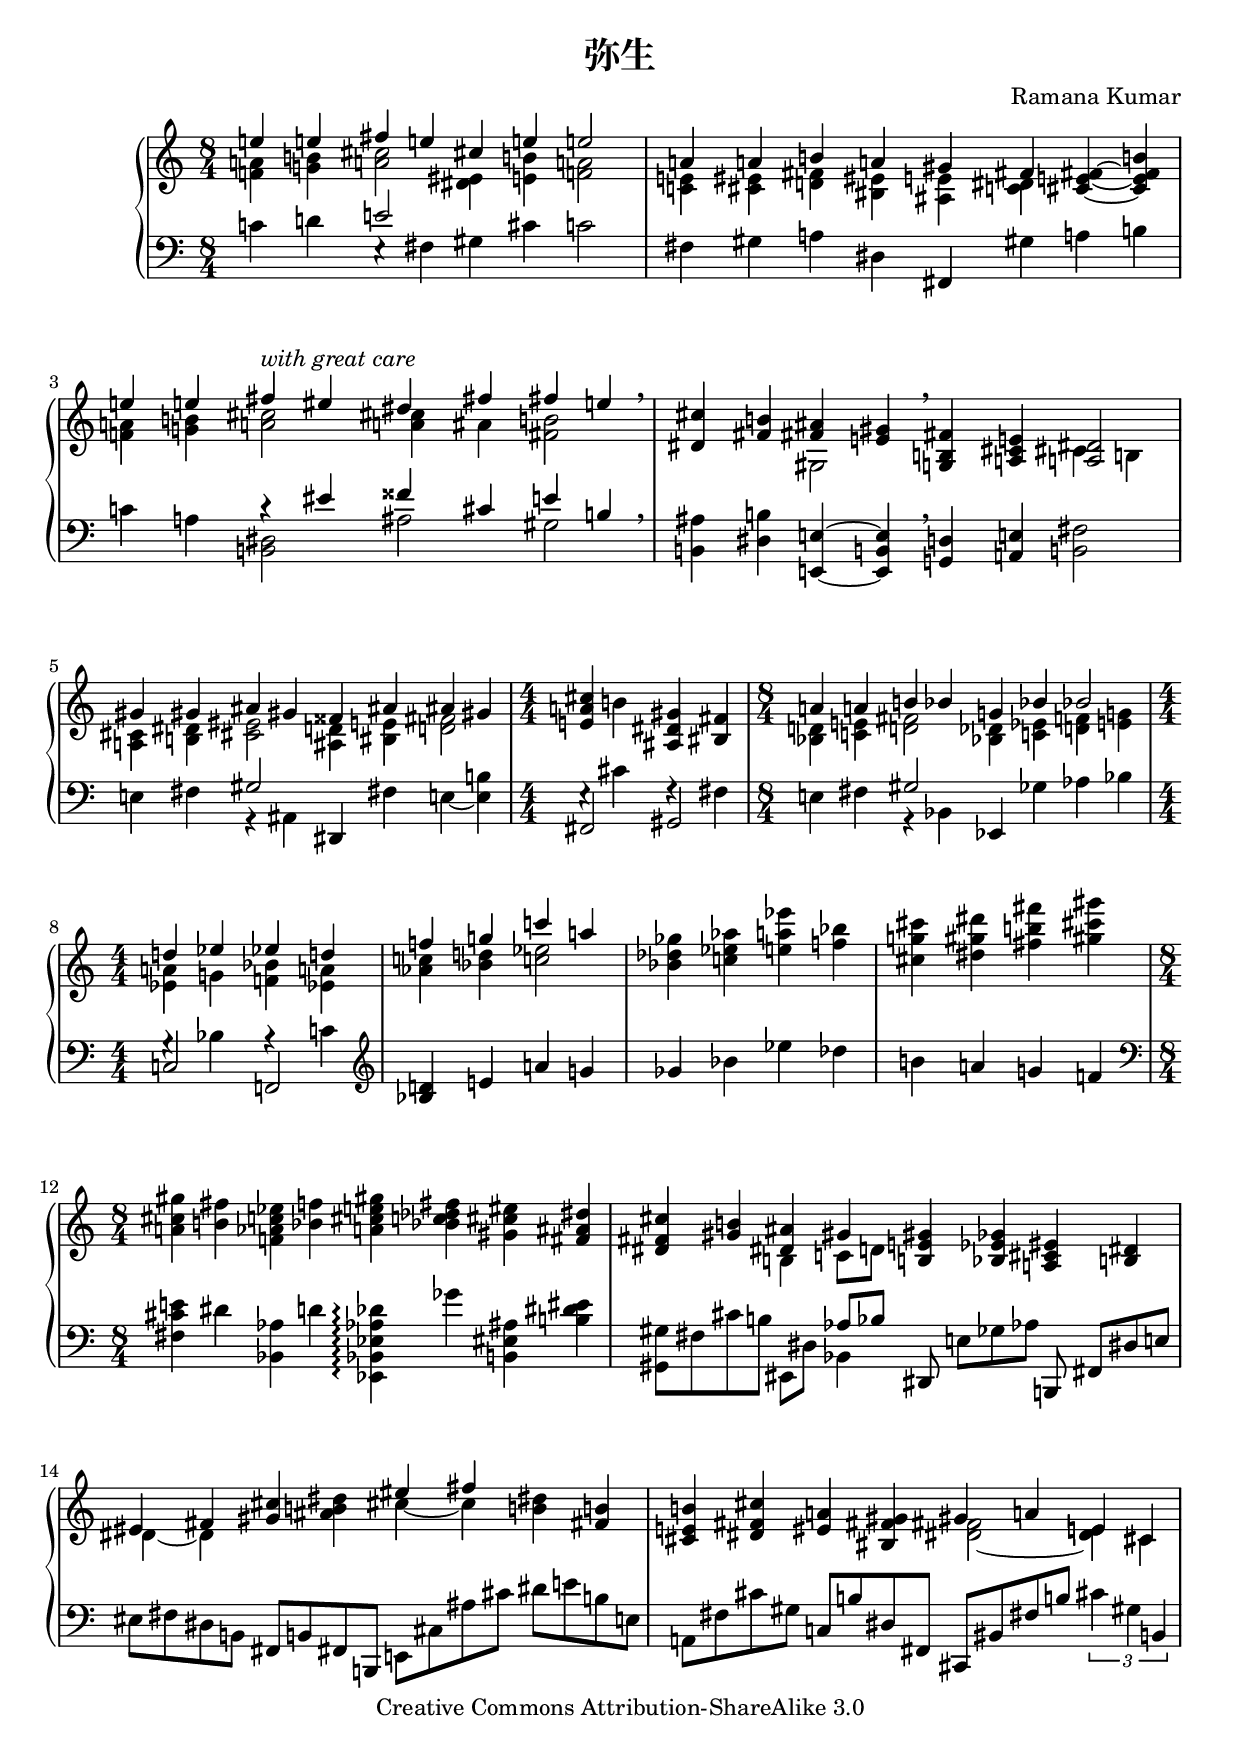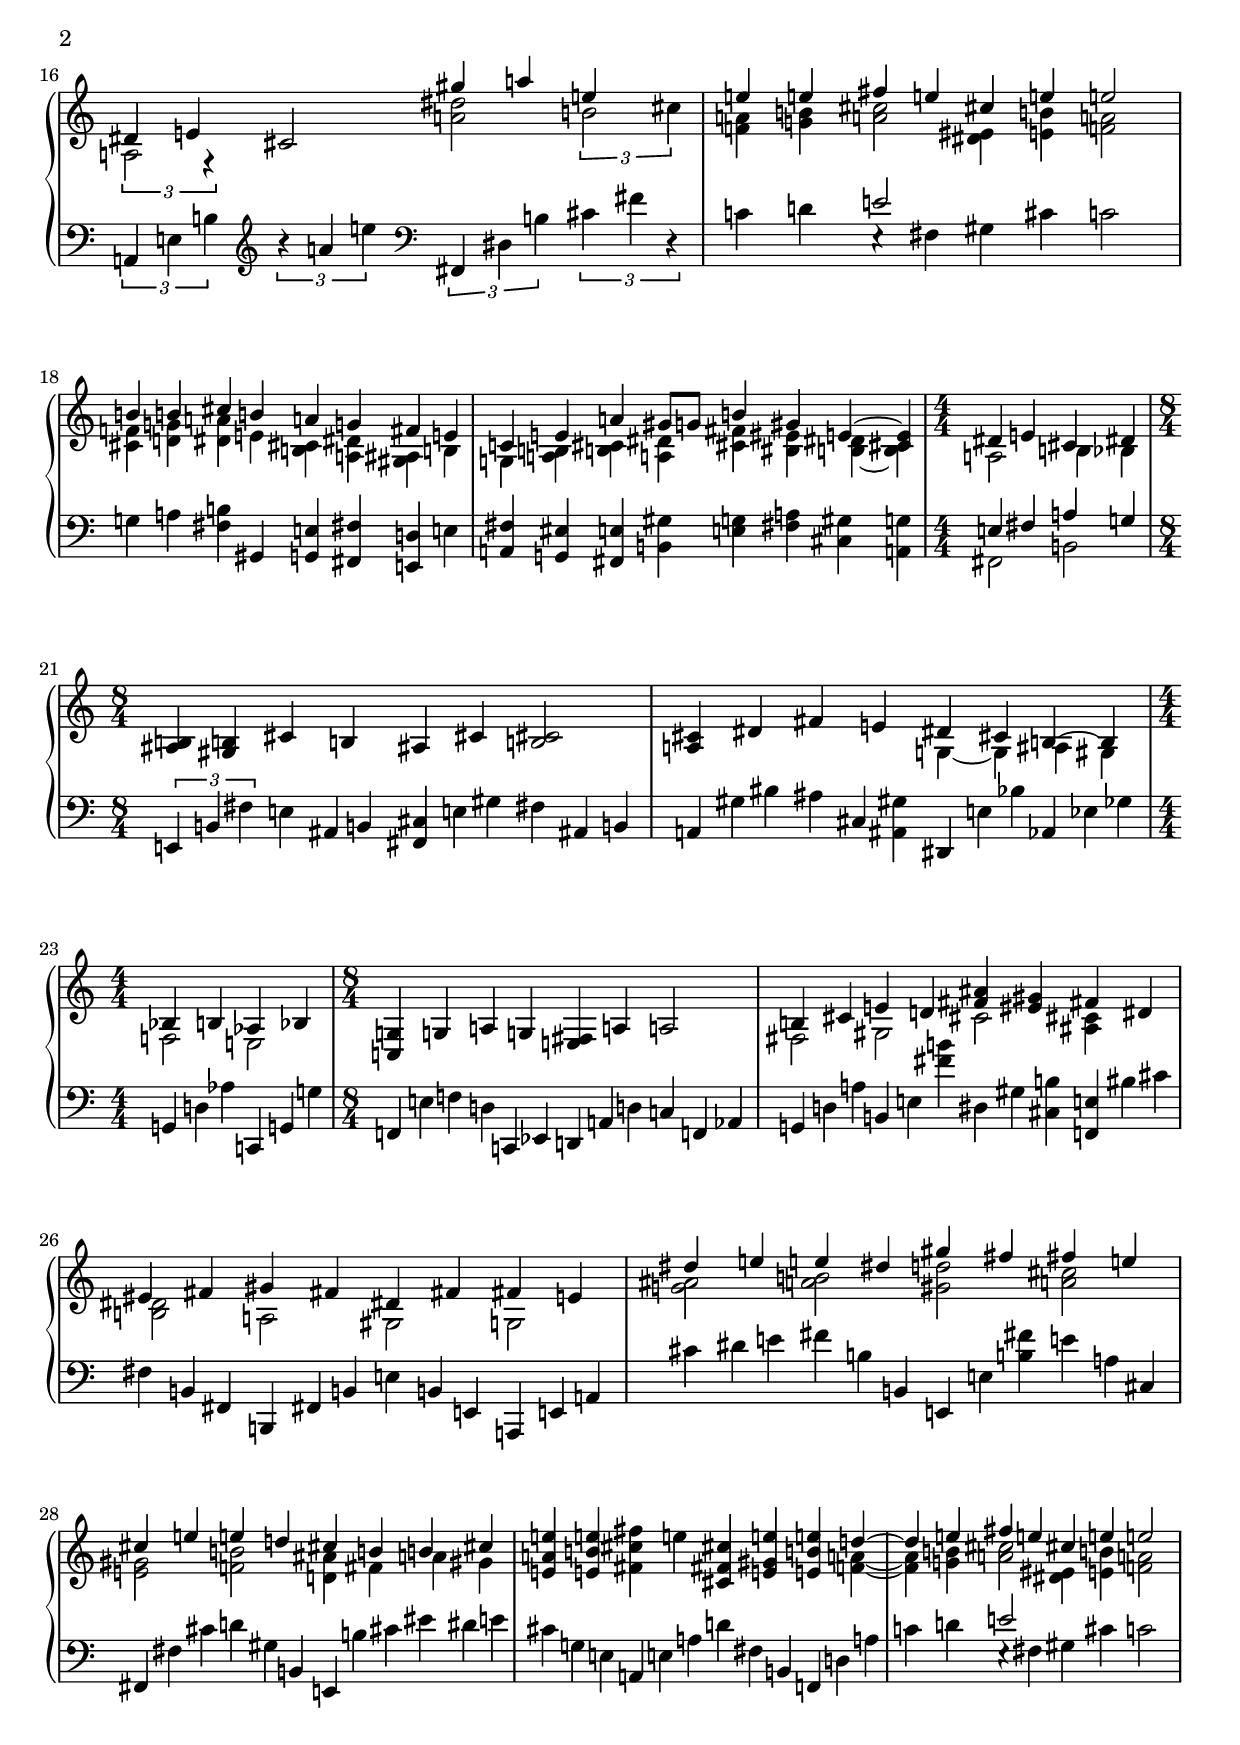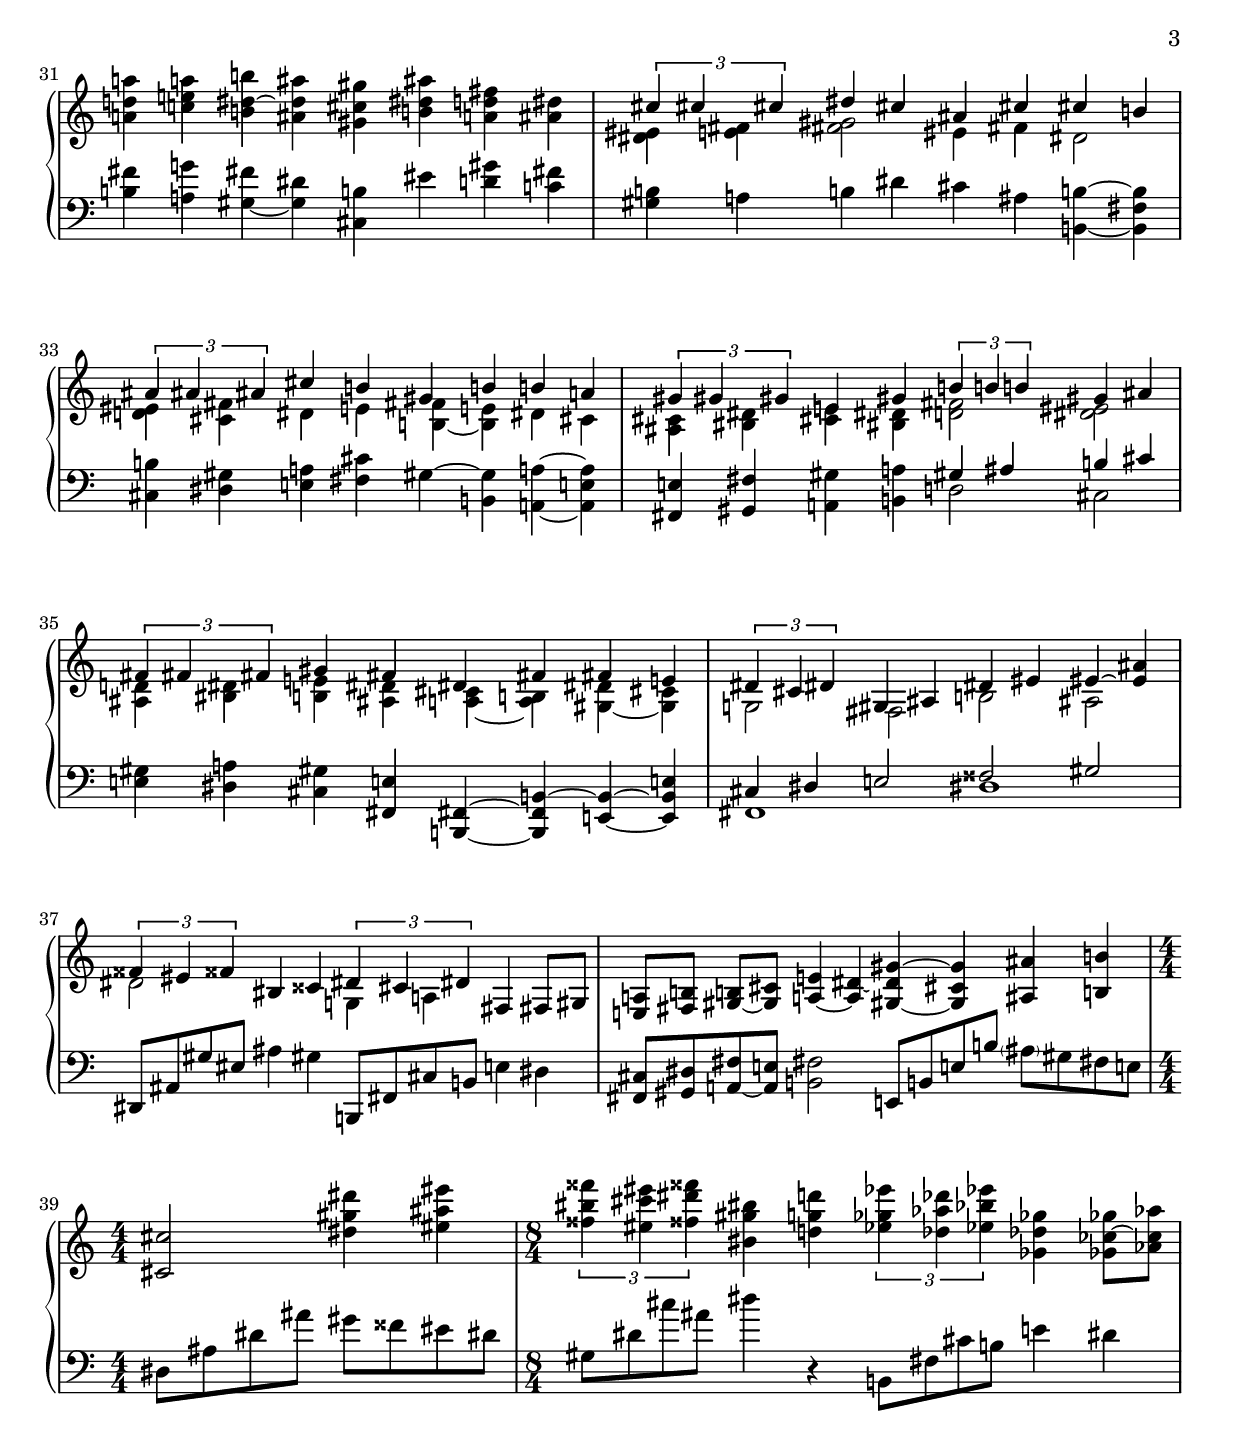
\version "2.16.0"

\header {
  title = "弥生"
  composer = "Ramana Kumar"
  date = "2012"
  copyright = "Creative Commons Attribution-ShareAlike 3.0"
}

#(ly:set-option 'point-and-click #f)

\score {
  \new PianoStaff <<
    \new Staff {
      \accidentalStyle #'PianoStaff "dodecaphonic"
      \override PianoStaff.TimeSignature #'style = #'numbered
      \clef treble
      \time 8/4
        << {e''4 e'' fis'' e'' cis'' e'' e''2}
        \\ {<f' a'>4 <g' b'> <a' cis''>2 <dis' eis'>4  <e' b'> <f' a'>2} >>
      | << {a'4 a' b' a' gis' fis'}
        \\ {<c' e'>4 <cis' eis'> <d' fis'> <bis eis'> <ais e'> <c' dis'> } >>
        <cis' e' fis'>4 ~ <cis' e' fis' b'>
      | << {e''4 e'' fis'' -\markup{\italic "with great care"} eis''
            dis'' fis'' fis'' e''}
        \\ {<f' a'>4 <g' b'> <a' cis''>2
            <a' cis''>4 ais' <fis' b'>2} >> \breathe
      | <dis' cis''>4 <fis' b'>
        << {<fis' ais'>4 <e' gis'>} \\ gis2 >> \breathe
        <g b fis'>4 <a cis' e'> << <a dis'>2 \\ {cis'4 b} >>
      | << {gis'4 gis' ais' gis' fisis' ais' ais' gis'}
        \\ { <a cis'>4 <b dis'> <cis' eis'>2 <ais d'>4 <bis e'> <d' fis'>2 }>>
      | \time 4/4
        <e' a' cis''>4 b' <ais dis' gis'> <bis fis'>
      | \time 8/4
        << {a'4 a' b' bes' g' bes' bes'2}
        \\ { <bes d'>4 <c' e'> <d' fis'>2
             <bes des'>4 <c' ees'> <d' f'> <e' g'>} >>
      | \time 4/4
        << {d''4 ees'' ees'' d''}
        \\ {<ees' a'>4 g' <f' bes'> <ees' a'>} >>
      | << {f''4 g'' c''' a''}
        \\ {<aes' c''>4 <bes' d''> <c'' ees''>2} >>
      | <bes' des'' ges''>4 <c'' ees'' aes''> <e'' a'' ees'''> <f'' bes''>
      | <cis'' g'' cis'''> <dis'' gis'' dis'''>
        <fis'' b'' fis'''> <gis'' cis''' gis'''>
      | \time 8/4
        <a' cis'' gis''> <b' fis''> <f' aes' c'' ees''> <bes' f''>
        <a' cis'' e'' gis''> <bes' c'' des'' fis''>
        <gis' cis'' eis''> <fis' ais' dis''>
      | <dis' fis' cis''> <gis' b'> << { <dis' ais'>  gis' } \\ { b c'8 d' } >>
        <b e' gis'>4 <bes ees' ges'> <a cis' eis'> <b dis'>
      | << { eis' fis' } \\ { dis' ~ dis' } >> <gis' cis''>
        <ais' b' dis''>
        << { eis'' fis'' } \\ { cis'' ~ cis'' } >>
        <b' dis''> <fis' b'>
      | <cis' e' b'> <dis' fis' cis''> <eis' a'> <bis fis' gis'>
        << { gis' a' e' cis' } \\ { <dis' fis'>2 ~ <dis' e'>4 cis' } >>
      | << { dis'4 e' cis'2 } \\ { \times 2/3 { a2 r4 } } >>
        << { gis'' a'' e'' } \\ { <a' dis''>2 \times 2/3 { b'2 cis''4 } } >>
      | << {e''4 e'' fis'' e'' cis'' e'' e''2}
        \\ {<f' a'>4 <g' b'> <a' cis''>2 <dis' eis'>4  <e' b'> <f' a'>2} >>
      | << { b'4  b' cis'' b' a' g' fis' e' }
        \\ { <cis' f'> <d' g'> <dis' a'> e'
             <b cis'> <a dis'> <gis ais> b } >>
      | << { c' e' a' gis'8 g' b'4 gis' e' ~ <cis' e'> }
        \\ { g <a b> <b cis'> <a dis'>
             <cis' fis'> <bis eis'> <b dis'> ~ <b cis'> } >>
      | \time 4/4
        << { dis'4 e' cis' dis' }
        \\ { a2 b4 bes } >>
      | \time 8/4
        <ais b>4 <gis b> cis' b ais cis' <b cis'>2
      | <a cis'>4 dis' fis' e'
        << { dis' cis' b ~ b }
        \\ { g4 ~ g ais gis } >>
      | \time 4/4
        << { bes b aes bes }
        \\ { f2 e } >>
      | \time 8/4
        <c g>4 g a g <e fis> a a2
      | << { b4 cis' e' d' <fis' ais'> <eis' gis'> fis' dis' }
        \\ { fis2 gis cis' <ais cis'>4 s } >>
      | << { eis'4 fis' gis' fis' dis' fis' fis' e' }
        \\ { <b dis'>2 a gis g } >>
      | << { dis''4 e'' e'' dis'' gis'' fis'' fis'' e'' }
        \\ { <g' ais'>2 <a' b'> <gis' d''> <a' cis''> } >>
      | << { cis''4 e'' e'' d'' cis'' b' b' cis'' }
        \\ { <e' gis'>2 <f' b'> <ais' d'>4 fis' a' gis' } >>
      | <e' a' e''>4 <e' b' e''> <fis' cis'' fis''> e''
        <cis' fis' cis''> <e' gis' e''> <e' b' e''>
        << {d'' ~} \\ {<f' a'> ~} >>
      | << {d''4 e'' fis'' e'' cis'' e'' e''2}
        \\ {<f' a'>4 <g' b'> <a' cis''>2 <dis' eis'>4  <e' b'> <f' a'>2} >>
      | <a' d'' a''>4 <c'' e'' a''> <b' dis'' b''> ~ <ais' dis'' ais''>
        <gis' cis'' gis''> <b' dis'' ais''> <a' d'' fis''> <ais' dis''> % <b' dis''>
      | << { \times 2/3 {cis''4 cis'' cis''} dis'' cis'' ais' cis'' cis'' b' }
        \\ { <dis' eis'> <e' fis'> <fis' gis'>2 eis'4 fis' dis'2 } >>
      | << { \times 2/3 {ais'4 ais' ais'} cis'' b' gis' b' b' a' }
        \\ { <d' eis'> <cis' fis'> dis' e' <b fis'> ~ <b e'> dis' cis' } >>
      | << { \times 2/3 {gis'4 gis' gis'} e' gis' \times 2/3 {b' b' b'} gis' ais' }
        \\ { <ais cis'>4 <bis dis'> <cis' e'> <bis dis'> <d' fis'>2 <dis' eis'> } >>
      | << { \times 2/3 {fis'4 fis' fis'} gis' fis' dis' fis' fis' e' }
        \\ { <ais d'>4 <bis dis'> <b e'> <ais dis'> <a cis'> ~ <a b> <gis dis'> ~ <gis cis'> } >>
      | << { \times 2/3 {dis'4 cis' dis'} gis ais dis' eis' eis' ~ <eis' ais'> }
        \\ { g2 fis b ais } >>
      | << { \times 2/3 {fisis'4 eis' fisis'} } \\ dis'2 >> bis4 cisis'
        << { \times 2/3 {dis'4 cis' dis'} } \\ { g4 a } >> fis4 fis8 gis
      | <e a>8 <fis b> <gis b> ~ <gis cis'> <a e'>4 ~ <a dis'> ~ <gis dis' gis'> ~ <gis cis' gis'> <ais ais'> <b b'>
      | \time 4/4
        <cis' cis''>2 <dis'' gis'' dis'''>4 <eis'' ais'' eis'''>
      | \time 8/4
        \times 2/3 {<fisis'' bis'' fisis'''> <eis'' cis''' eis'''> <fisis'' dis''' fisis'''>} <bis' gis'' bis''> <d'' g'' d'''>
        \times 2/3 {<ees'' ges'' ees'''> <des'' aes'' des'''> <ees'' bes'' ees'''>} <ges' des'' ges''> <ges' ces'' ges''>8 ~ <aes' ces'' aes''>
      |

    }
    \new Staff {
      \clef bass
        c'4 d' << e'2 \\ {e4\rest fis} >> gis cis' c'2
      | fis4 gis a dis fis, gis a b
      | c'4 a << {r4 eis' fisis' cis' e' b} \\ {<b, dis>2 ais gis} >> \breathe
      | <b, ais>4 <dis b> <e, e> ~ <e, b, e> \breathe <g, d>4 <a, e> <b, fis>2
      | e4 fis << gis2 \\ {r4 ais,} >> dis, fis e ~ <e b>
      | << {fis,2 gis,} \\ {e4\rest cis' f\rest fis} >>
      | e4 fis << gis2 \\ {r4 bes,} >> ees, ges aes bes
      | << {c2 f,} \\ {g4\rest bes a\rest c'} >>
      | \clef treble <bes d'>4 e' a' g'
      | ges' bes' ees'' des''
      | b' a' g' f'
      | \clef bass <fis cis' e'>4 dis' <bes, aes> d'
         <ees, bes, ees aes des'>\arpeggio ges' <b, eis ais> <b dis' eis'>
        \set beatStructure = #'(2 2 2 2)
      | <gis, gis>8 fis cis' b << { s4 aes8 bes } \\ { eis, dis bes,4 } >>
        dis,8 e [ ges aes ] b,, fis, [ dis e ]
      | eis fis dis b, fis, b, fis, b,, e, cis ais cis' dis' e' b e
      | a, fis cis' gis c b dis fis,
        cis, bis, fis b
        \set tupletSpannerDuration = #(ly:make-moment 2 4)
        \times 2/3 { cis'4 gis b, }
      | \times 2/3 { a, e b \clef treble r a' e'' \clef bass fis, dis b cis' fis' r}
      | c'4 d' << e'2 \\ {e4\rest fis} >> gis cis' c'2
      | g4 a <fis b> gis, <g, e> <fis, fis> <e, d> e
      | <a, fis> <g, eis> <fis, e> <b, gis> <e g> <fis a> <cis gis> <a, g>
      | << {e4 fis a g} \\ {fis,2 b,} >>
      | \times 2/3 { e,4 b, fis } e4*2/3 ais, b,
        <fis, cis> e gis fis ais, b,
      | a, gis bis ais cis <ais, gis> dis, e bes aes, ees ges
      | g, d aes c, g, g
      | f, e f d c, ees, d, a, d c f, aes,
      | g, d a b, e <fis' b'> dis gis <cis b> <f, e> bis cis'
      | fis b, fis, b,, fis, b, e b, e, a,, e, a,
      | cis' dis' e' fis' b b, e, e <b fis'> e' a cis
      | fis, fis cis' d' gis b, e, b cis' eis' dis' e'
      | cis' g e a, e a d' fis b, f, d a
      | c'4 d' << e'2 \\ {e4\rest fis} >> gis cis' c'2
      | <b fis'>4 <a g'> <gis fis'> ~ <gis dis'> <cis b> eis' <d' gis'> <c' fis'> % <dis' fis'>
      | <gis b> % gis
        a b dis' cis' ais <b, b> ~ <b, fis b>
      | <cis b> <dis gis> <e a> <fis cis'> gis ~ <b, gis> <a, a> ~ <a, e a>
      | <fis, e> <gis, fis> <a, gis> <b, a> << {gis4 ais b cis'} \\ {d2 cis} >>
      | <e gis>4 <dis a> <cis gis> <fis, e> <b,, fis,> ~ <b,, fis, b,> ~ <e, b,> ~ <e, b, e>
      | << { cis4 dis e2 fisis gis } \\ { fis,1 dis } >>
      | dis,8 ais, gis eis ais4 gis b,,8 fis, cis b, e4 dis
      | <fis, cis>8 <gis, dis> <a, fis> ~ <a, e> <b, fis>2 e,8 b, e b \parenthesize ais gis fis e
      | dis ais dis' ais' gis' fisis' eis' dis'
      | gis dis' cis'' ais' dis''4 r b,8 fis cis' b e'4 dis'
      |
    }
  >>
}
